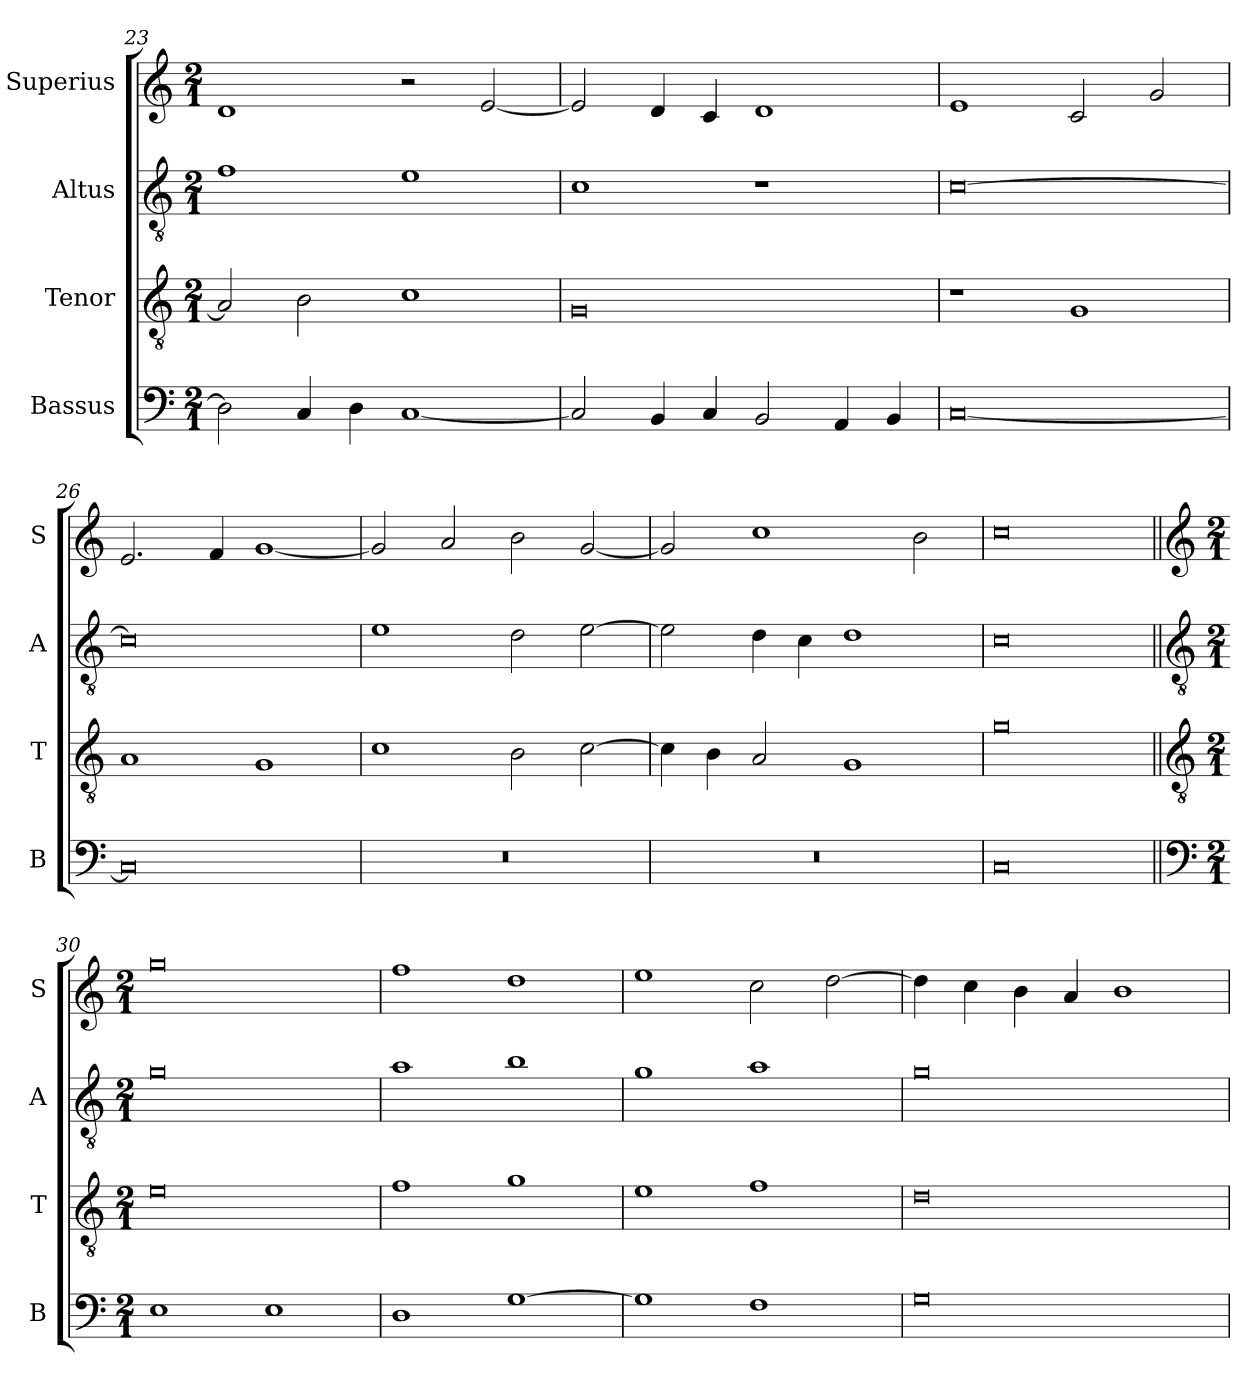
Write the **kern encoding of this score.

**kern	**kern	**kern	**kern
*part4	*part3	*part2	*part1
*staff4	*staff3	*staff2	*staff1
*I"Bassus	*I"Tenor	*I"Altus	*I"Superius
*I'B	*I'T	*I'A	*I'S
*clefF4	*clefGv2	*clefGv2	*clefG2
*k[]	*k[]	*k[]	*k[]
*M2/1	*M2/1	*M2/1	*M2/1
=23	=23	=23	=23
2D\]	2A/]	1f	1d
4C/	2B\	.	.
4D\	.	.	.
[1C	1c	1e	2r
.	.	.	[2e/
=24	=24	=24	=24
2C/]	0G	1c	2e/]
4BB/	.	.	4d/
4C/	.	.	4c/
2BB/	.	1r	1d
4AA/	.	.	.
4BB/	.	.	.
=25	=25	=25	=25
[0C	1r	[0c	1e
.	1G	.	2c/
.	.	.	2g/
=26	=26	=26	=26
0C]	1A	0c]	2.e/
.	.	.	4f/
.	1G	.	[1g
=27	=27	=27	=27
0r	1c	1e	2g/]
.	.	.	2a/
.	2B\	2d\	2b\
.	[2c\	[2e\	[2g/
=28	=28	=28	=28
0r	4c\]	2e\]	2g/]
.	4B\	.	.
.	2A/	4d\	1cc
.	.	4c\	.
.	1G	1d	.
.	.	.	2b\
=29	=29	=29	=29
0C	0g	0c	0cc
!!LO:LB:g=z
=30||	=30||	=30||	=30||
*clefF4	*clefGv2	*clefGv2	*clefG2
*k[]	*k[]	*k[]	*k[]
*M2/1	*M2/1	*M2/1	*M2/1
1E	0e	0g	0gg
1E	.	.	.
=31	=31	=31	=31
1D	1f	1a	1ff
[1G	1g	1b	1dd
=32	=32	=32	=32
1G]	1e	1g	1ee
1F	1f	1a	2cc\
.	.	.	[2dd\
=33	=33	=33	=33
0G	0d	0g	4dd\]
.	.	.	4cc\
.	.	.	4b\
.	.	.	4a/
.	.	.	1b
=	=	=	=
*-	*-	*-	*-
